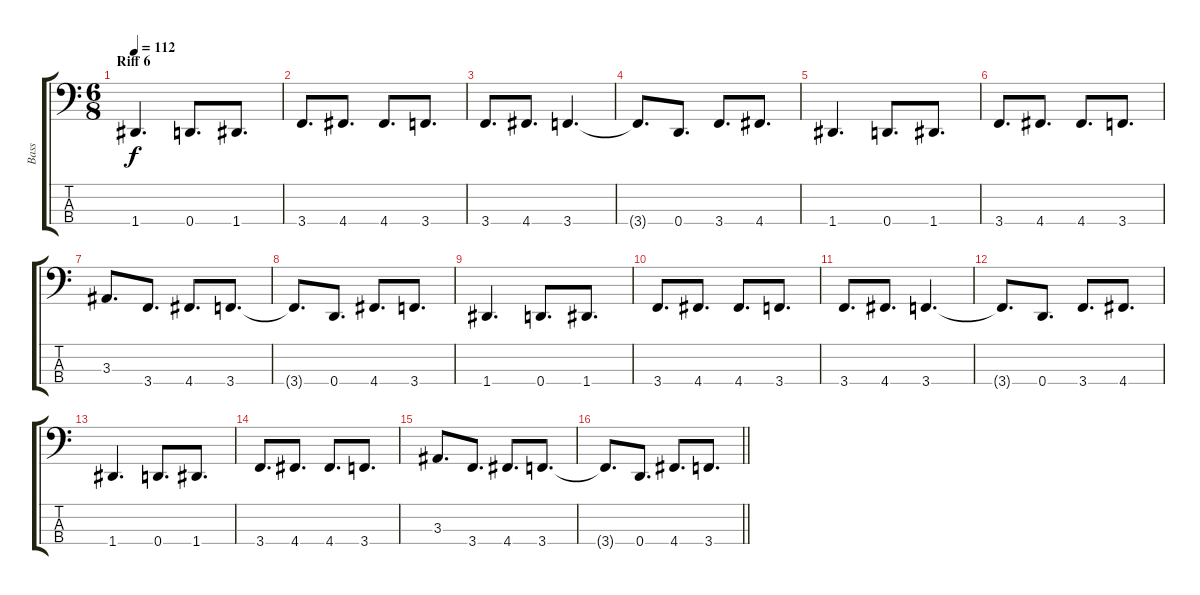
\track ("Bass" "Bass") {instrument electricbassfinger}
\staff {score tabs}
\tuning (F2 C2 G1 D1) {hide}
\ts (6 8)
\section ("" "Riff 6")
\tempo 112
\clef f4
\ks c
1.4.4{d dy f} 0.4.8{d} 1.4.8{d} |
3.4.8{d} 4.4.8{d} 4.4.8{d} 3.4.8{d} |
3.4.8{d} 4.4.8{d} 3.4.4{d} |
3.4{t}.8{d} 0.4.8{d} 3.4.8{d} 4.4.8{d} |
1.4.4{d} 0.4.8{d} 1.4.8{d} |
3.4.8{d} 4.4.8{d} 4.4.8{d} 3.4.8{d} |
3.3.8{d} 3.4.8{d} 4.4.8{d} 3.4.8{d} |
3.4{t}.8{d} 0.4.8{d} 4.4.8{d} 3.4.8{d} |
1.4.4{d} 0.4.8{d} 1.4.8{d} |
3.4.8{d} 4.4.8{d} 4.4.8{d} 3.4.8{d} |
3.4.8{d} 4.4.8{d} 3.4.4{d} |
3.4{t}.8{d} 0.4.8{d} 3.4.8{d} 4.4.8{d} |
1.4.4{d} 0.4.8{d} 1.4.8{d} |
3.4.8{d} 4.4.8{d} 4.4.8{d} 3.4.8{d} |
3.3.8{d} 3.4.8{d} 4.4.8{d} 3.4.8{d} |
\barLineRight lightlight
3.4{t}.8{d} 0.4.8{d} 4.4.8{d} 3.4.8{d}
